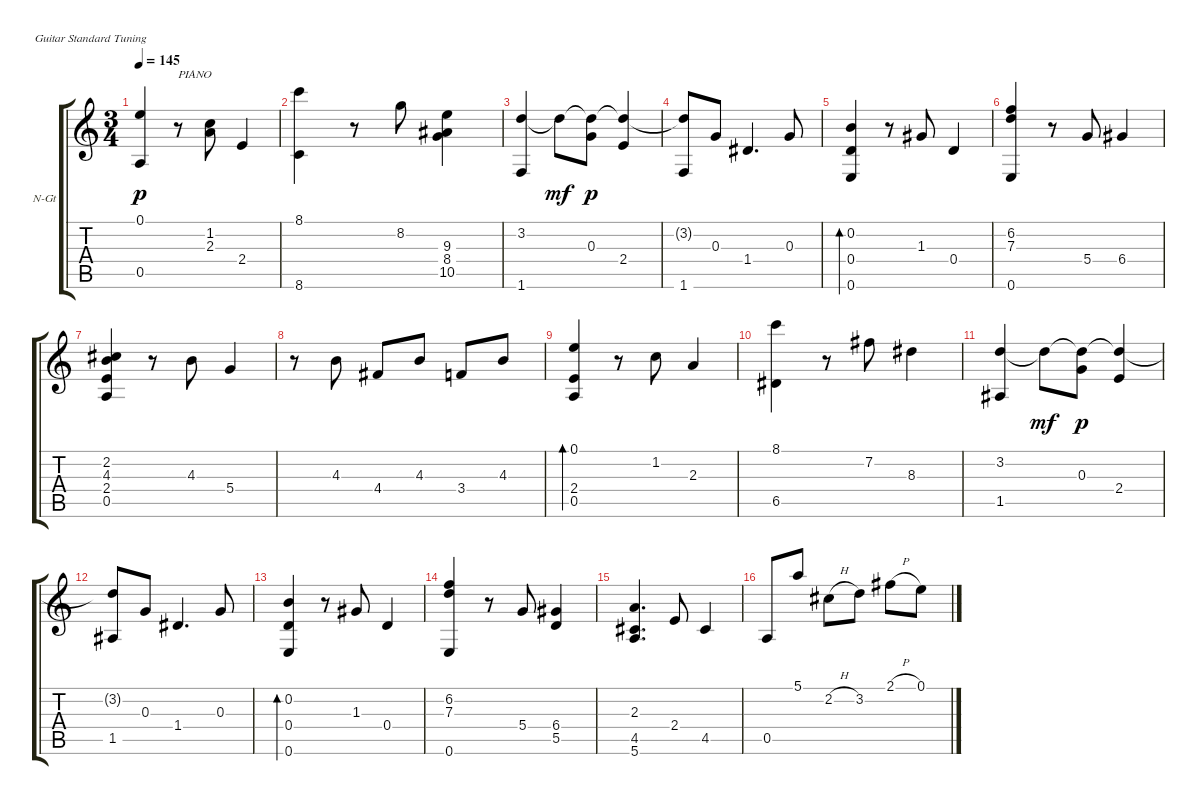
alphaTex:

\bracketExtendMode groupsimilarinstruments
\firstSystemTrackNameOrientation horizontal
\otherSystemsTrackNameOrientation horizontal
\track ("Track 1" "N-Gt") {instrument acousticguitarnylon}
\staff {score tabs}
\tuning (E4 B3 G3 D3 A2 E2)
\ts (3 4)
\tempo 145
\clef g2
\ks c
(0.1 0.5).4{dy p instrument acousticguitarnylon} r.8{txt "PIANO"} (1.2 2.3).8 2.4.4 |
(8.1 8.6).4 r.8 8.2.8 (9.3 8.4 10.5).4 |
(3.2 1.6).4 3.2{t}.8{dy mf} (0.3 3.2{t}).8{dy p} (2.4 3.2{t}).4 |
(3.2{t} 1.6).8 0.3.8 1.4.4{d} 0.3.8 |
(0.2 0.4 0.6).4{bd 480} r.8 1.3.8 0.4.4 |
(6.2 7.3 0.6).4 r.8 5.4.8 6.4.4 |
(2.2 4.3 2.4 0.5).4 r.8 4.3.8 5.4.4 |
r.8 4.3.8 4.4.8 4.3.8 3.4.8 4.3.8 |
(0.1 2.4 0.5).4{bd 480} r.8 1.2.8 2.3.4 |
(8.1 6.5).4 r.8 7.2.8 8.3.4 |
(3.2 1.5).4 3.2{t}.8{dy mf} (0.3 3.2{t}).8{dy p} (2.4 3.2{t}).4 |
(3.2{t} 1.5).8 0.3.8 1.4.4{d} 0.3.8 |
(0.2 0.4 0.6).4{bd 480} r.8 1.3.8 0.4.4 |
(6.2 7.3 0.6).4 r.8 5.4.8 (6.4 5.5).4 |
(2.3 4.5 5.6).4{d} 2.4.8 4.5.4 |
0.5.8 5.1.8 2.2{h}.8 3.2.8 2.1{h}.8 0.1.8
